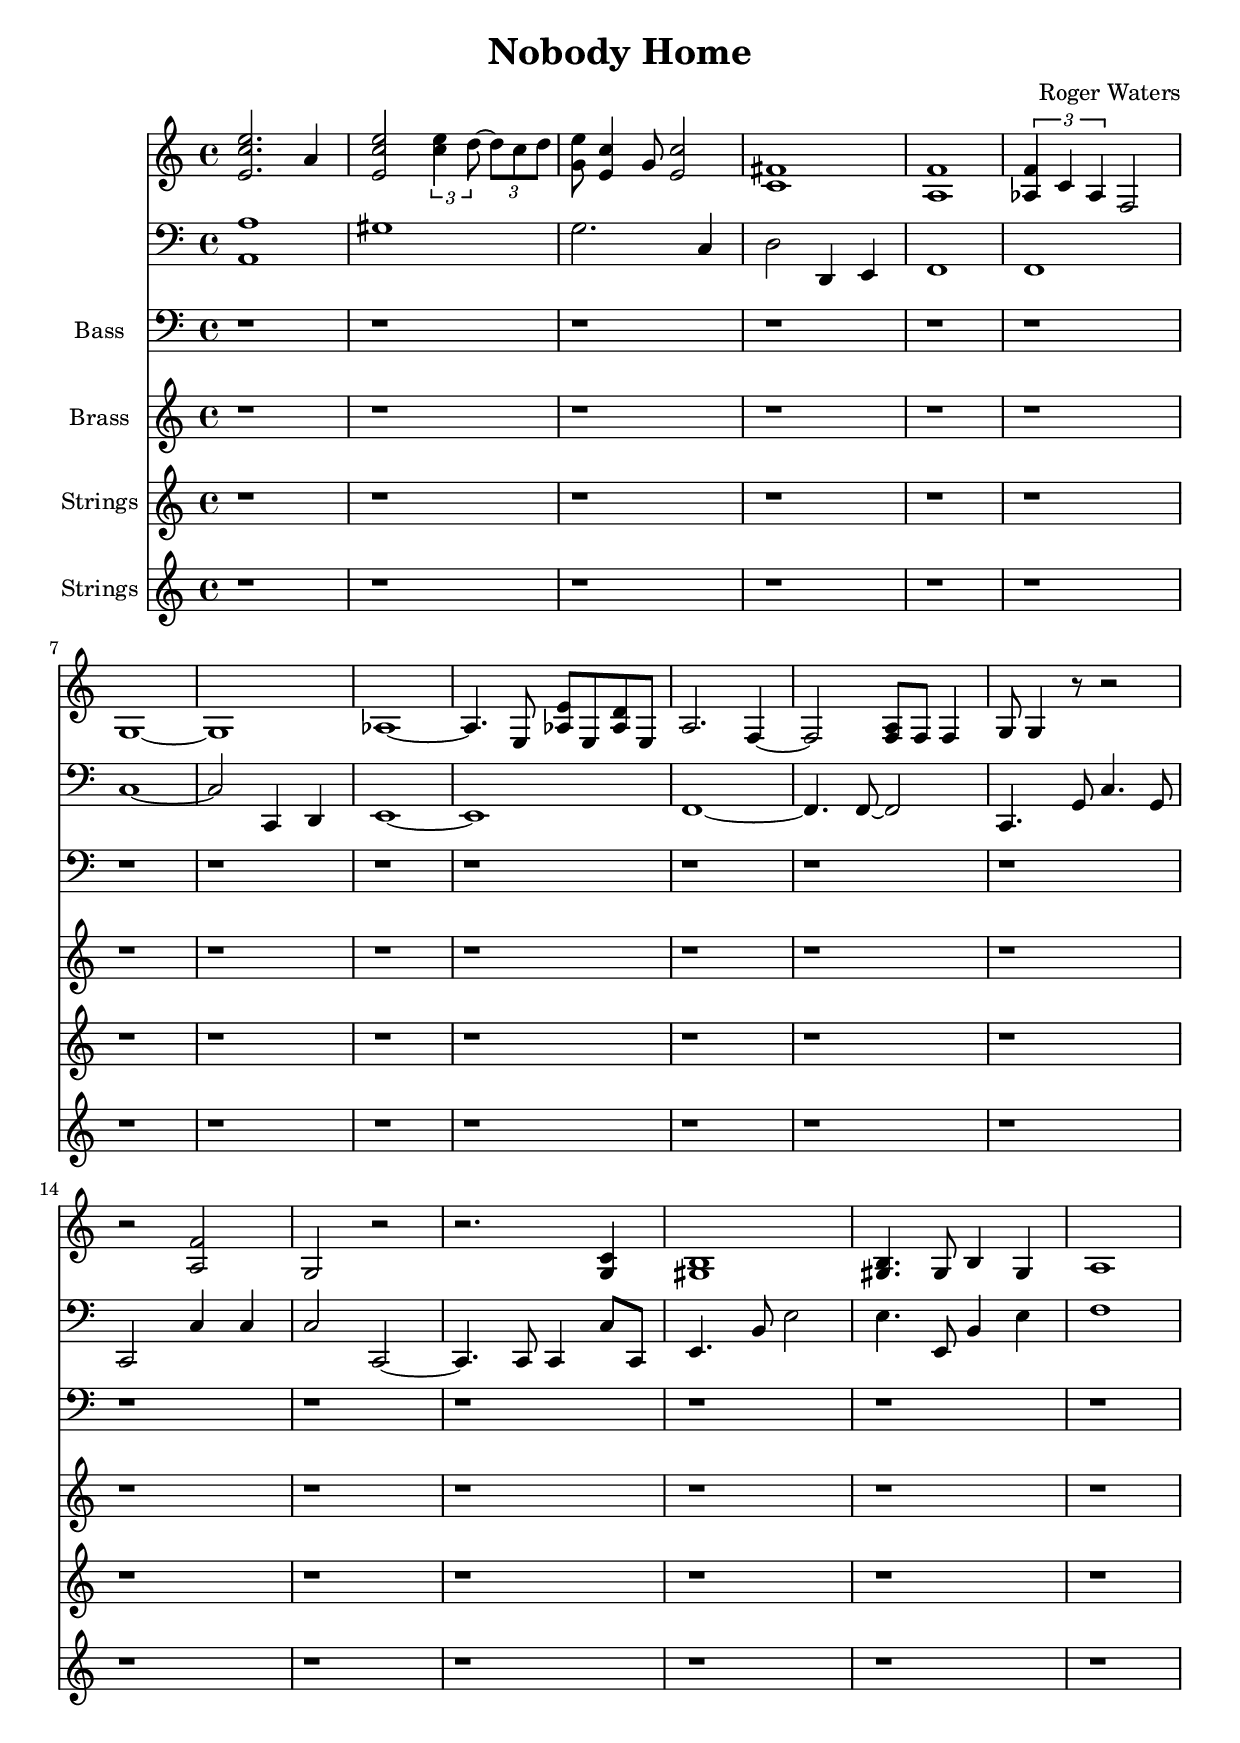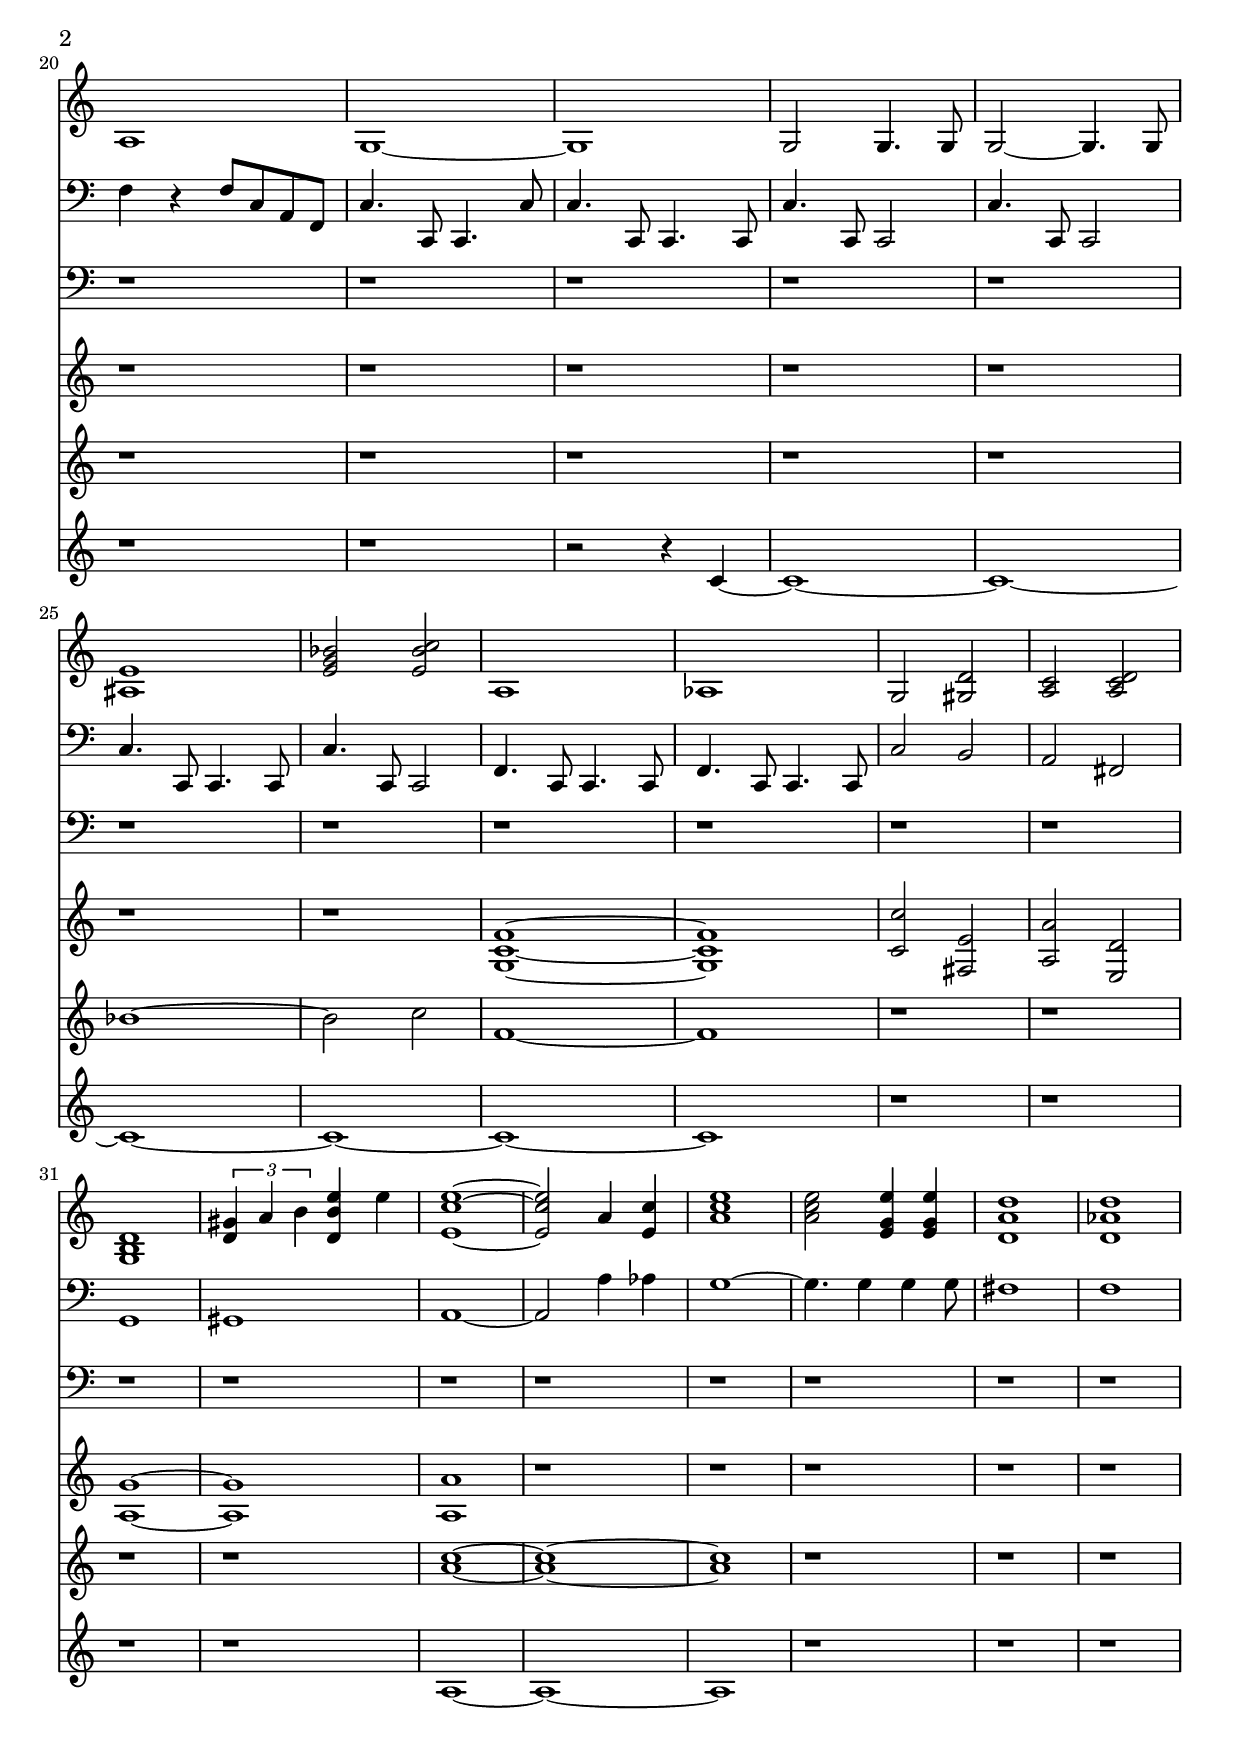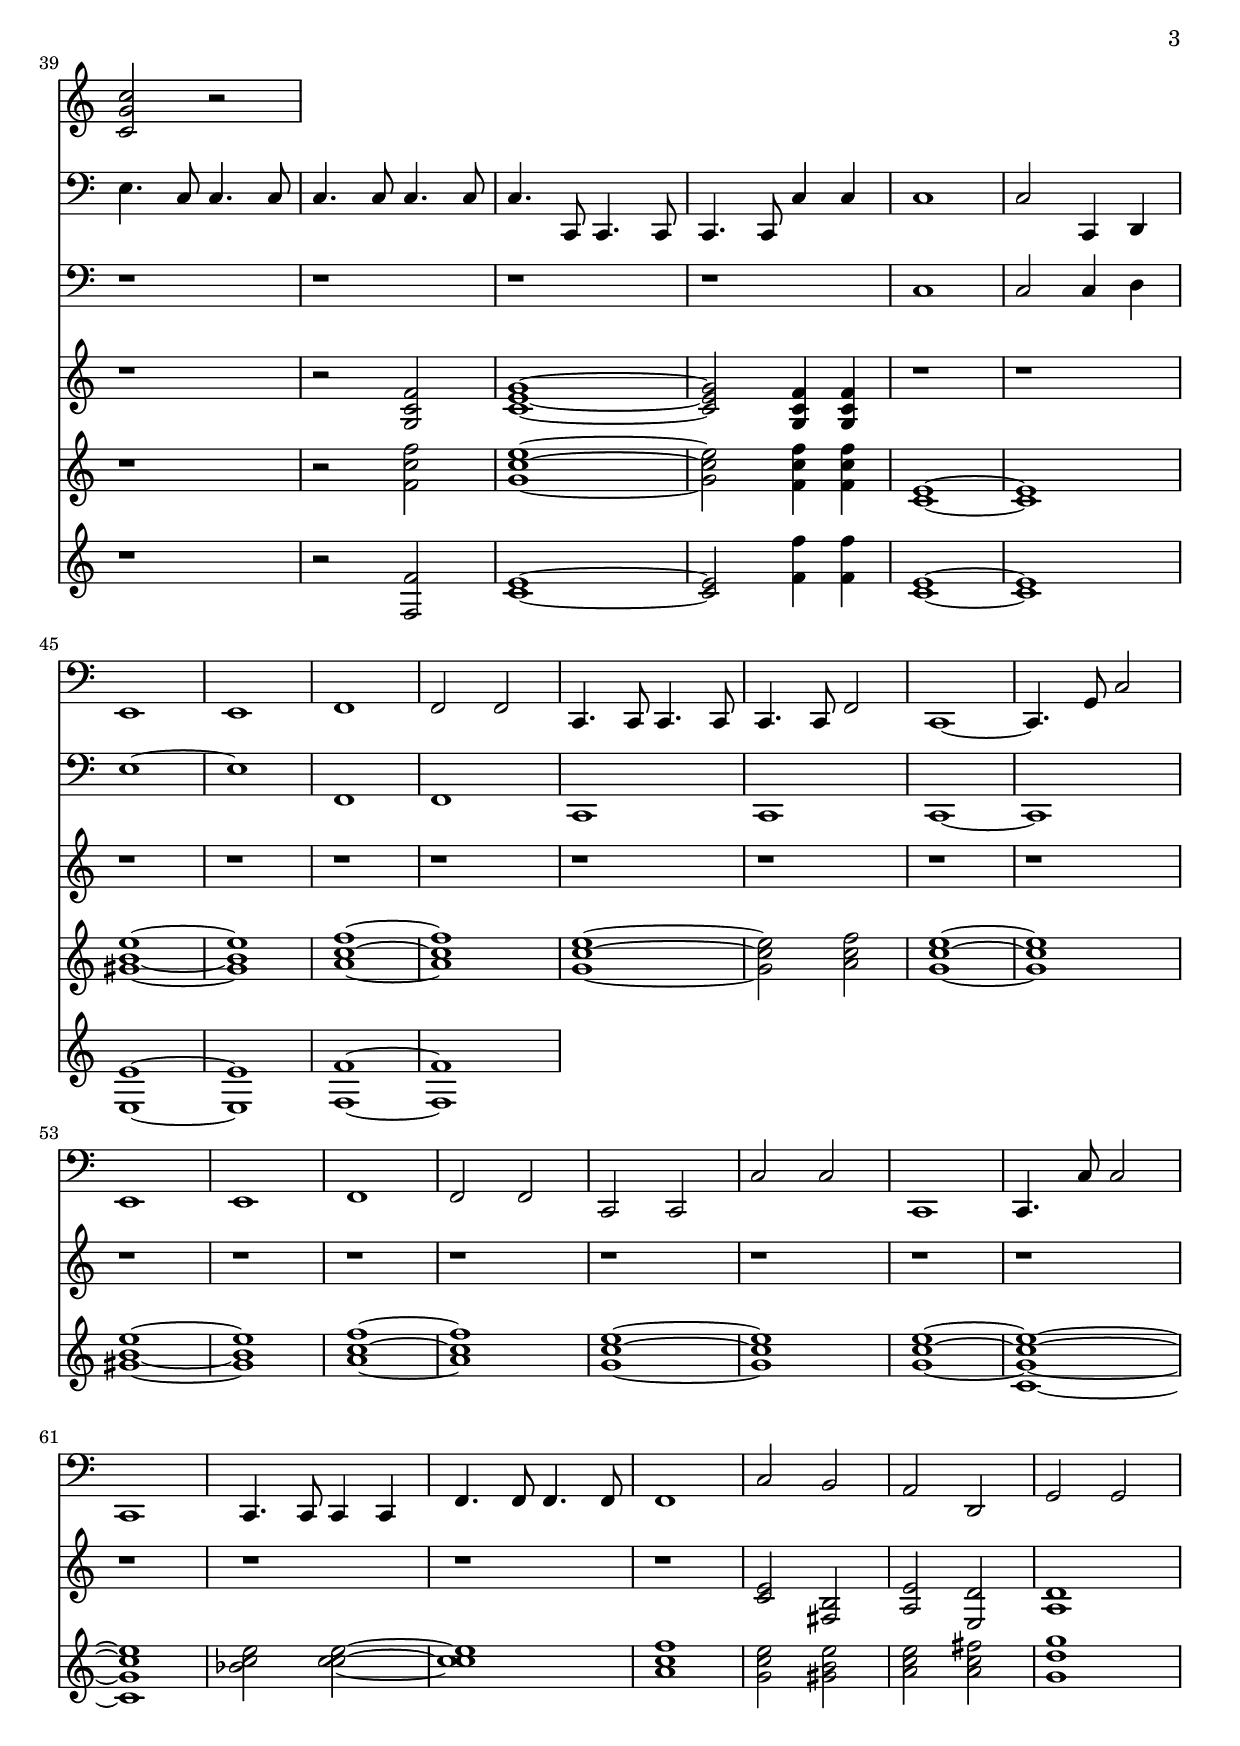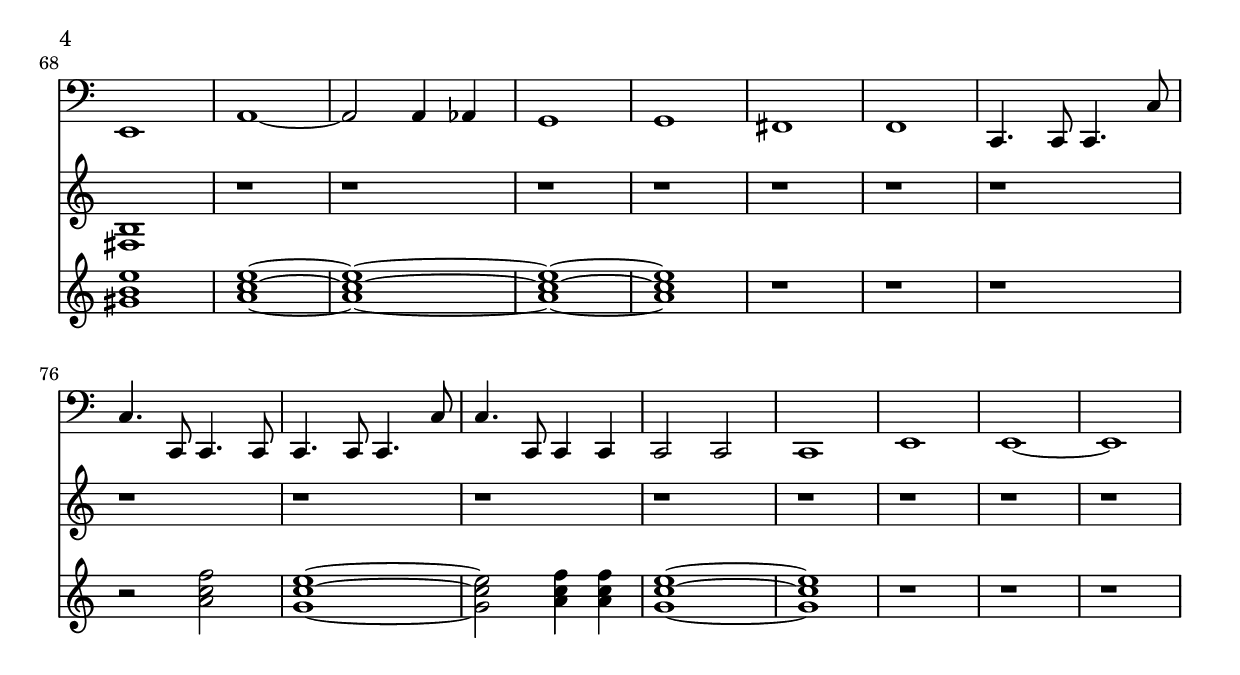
% 
% 
%
\version "2.19.15"
\include "english.ly"
\include "articulate.ly"
\header {
  title = "Nobody Home"
  subtitle = ""
  arranger = ""
  composer = "Roger Waters"
}

piano_right_hand = {
  <e' c e,>2. a,4 |
  <e' c e,>2 \tuplet 3/2 { <e c>4 d8~ } \tuplet 3/2 {d8 c d} |
  <e g,>8 <c e,>4 g8 <c e,>2 |
  <fs, c>1 |
  <f a,>1 |
  \tuplet 3/2 { <f af,>4 c4 af4 } f2 |
  g1 ~ |
  g1 |
  af1 ~ |
  af4. e8 <e' af,>8 e,8 <d' af>8 e,8 |
  a2.  f4 ~ |
  f2 <a f>8 f8 f4 |
  g8 g4 r8 r2 |
  r2 <a f'>2 |
  g2 r2 |
  r2. <g c>4 |
  <gs b>1 |
  <gs b>4. gs8 b4 gs4 |
  a1 |
  a1 |
  g1 ~ |
  g1 |
  g2 g4. g8 |
  g2 ~ g4. g8 |
  <as e'>1 |
  <e' g bf>2 <e bf' c>2 |
  a,1 |
  af 1 |
  g2 <gs d'>2 |
  <a c>2 <a c d>2 |
  <g b d>1 |
  \tuplet 3/2 { <d' gs>4 a'4 b4 } <d, b' e>4 e'4 |
  <e, c' e>1 ~ |
  <e c' e>2 a4 <e c'>4 |
  <a c e>1 |
  <a c e>2 <e g e'>4 <e g e'>4 |
  <d a' d>1 |
  <d af' d>1 |
  <c g' c>2 r2 |
}

piano_left_hand = {
  <a a,>1 |
  gs |
  g2. c,4 |
  d2 d,4 e4 |
  f1 |
  f1 | 
  c'1 ~ |
  c2 c,4 d4 |
  e1 ~ |
  e1 |
  f1 ~ |
  f4. f8 ~ f2 |
  c4. g'8 c4. g8 |
  c,2 c'4 c4 |
  c2 c,2 ~ |
  c4. c8 c4 c'8 c,8 |
  e4. b'8 e2 | 
  e4. e,8 b'4 e4 |
  f1 |
  f4 r4 f8 c8 a8 f8 | 
  c'4. c,8 c4. c'8 |
  c4. c,8 c4. c8 |
  c'4. c,8 c2 |
  c'4. c,8 c2 |
  c'4. c,8 c4. c8 |
  c'4. c,8 c2 |
  f4. c8 c4. c8 |  
  f4. c8 c4. c8 |  
  c'2 b2 |
  a2 fs2 |
  g1 | 
  gs1 |
  a1 ~ |
  a2 a'4 af4 |
  g1 ~ |
  g4. g4 g4 g8 |
  fs1 |
  f1 |
  e4. c8 c4. c8 |
  c4. c8 c4. c8 |
  c4. c,8 c4. c8 |
  c4. c8 c'4 c4 |
  c1 |
  c2 c,4 d4 |
  e1 |
  e1 |
  f1 |
  f2 f2 |
  c4. c8 c4. c8 |
  c4. c8 f2 | 
  c1  ~ |
  c4. g'8 c2 |
  e,1 |
  e1 | 
  f1 | 
  f2 f2 |
  c2 c2 |
  c'2 c2 |
  c,1  
  c4. c'8 c2 |
  c,1 |
  c4. c8 c4 c4 |
  f4. f8 f4. f8 |
  f1 |
  c'2 b2 |
  a2 d,2 |
  g2 g2 |
  e1 |
  a1 ~ |
  a2 a4 af4 | 
  g1 | 
  g1 | 
  fs1 |
  f1 |
  c4. c8 c4. c'8 |
  c4. c,8 c4. c8 |
  c4. c8 c4. c'8 |
  c4. c,8 c4 c4 |
  c2 c2 |
  c1 |
  e1 |
  e1 ~ |
  e1 |
}

bass_section = {
  r1 | r1 | r1 | r1 | r1 | r1 |
  r1 | r1 | r1 | r1 | r1 | r1 |
  r1 | r1 | r1 | r1 | r1 | r1 |
  r1 | r1 | r1 | r1 | r1 | r1 |
  r1 | r1 | r1 | r1 | r1 | r1 |
  r1 | r1 | r1 | r1 | r1 | r1 |
  r1 | r1 | r1 | r1 | r1 | r1 |
  c,1 | c2 c4 d4 | e1 ~ | e1 |
  f,1 | f1 | c1 | c1 | c1 ~ c1 |
 
}

brass_section = {
  r1 | r1 | r1 | r1 | r1 | r1 |
  r1 | r1 | r1 | r1 | r1 | r1 |
  r1 | r1 | r1 | r1 | r1 | r1 |
  r1 | r1 | r1 | r1 | r1 | r1 |
  r1 | r1 | <g c f>1 ~ |
  <g c f>1 |
  <c c'>2 <fs, e'>2 |
  <a a'>2 <e d'>2 |
  <a g'>1 ~ |
  <a g'>1 |
  <a a'>1 |
  r1 | r1 | r1 |
  r1 | r1 | r1 |
  r2 <g c f>2 |
  <c e g>1 ~ |
  <c e g>2 <g c f>4 <g c f>4 |
   r1 | r1 | r1 |
  r1 | r1 | r1 |
   r1 | r1 | r1 |
  r1 | r1 | r1 |
  r1 | r1 | r1 |
  r1 | r1 | r1 |
  r1 | r1 | r1 |
  r1 |
  <c e>2 <fs, b>2 |
  <a e'>2 <e d'>2 |
  <a d>1 |
  <fs b>1 |
  r1 | r1 | r1 |
  r1 | r1 | r1 |
  r1 | r1 | r1 |
  r1 | r1 | r1 |
  r1 | r1 | r1 |
}

string_section = {
   r1 | r1 | r1 | r1 | r1 | r1 |
  r1 | r1 | r1 | r1 | r1 | r1 |
  r1 | r1 | r1 | r1 | r1 | r1 |
  r1 | r1 | r1 | r1 | r1 | r1 |
  bf'1 ~ |
  bf2 c2 |
  f,1 ~ |
  f1 |
  r1 | r1 | r1 | r1 |
  <c' a>1 ~ |
  <c a>1 ~ |
  <c a>1 |
  r1 | r1 | r1 | r1 |
  r2 <f c f,>2 |
  <g, c e>1 ~ |
  <g c e>2 <f' c f,>4 <f c f,>4 |
  <c, e>1 ~ |
  <c e>1 |
  <gs' b e>1 ~ |
  <gs b e>1 |
  <a c f>1 ~ |
  <a c f>1 |
  <g c e>1 ~ |
  <g c e>2 <a c f>2 |
  <g c e>1 ~ |
  <g c e>1 |
  <gs b e>1 ~ |
  <gs b e> |
  <a c f>1 ~ |
  <a c f>1 |
  <g c e>1 ~ |
  <g c e>1 |
  <g c e>1 ~ |
  <c, g' c e>1 ~ |
  <c g' c e>1 |
  <bf' c e>2 <c c e>2 ~ |
  <c c e>1 |
  <a c f>1 |
  <g c e>2 <gs b e>2 |
  <a c e>2 <a c fs>2 |
  <g d' g>1 |
  <gs b e>1 |
  <a c e>1 ~ |
  <a c e>1 ~ |
  <a c e>1 ~ |
  <a c e>1 | 
  r1 | r1 | r1 |
  r2 <a c f>2 |
  <g c e>1 ~ |
  <g c e>2 <a c f>4 <a c f>4 |
  <g c e>1 ~ |
  <g c e> 1 |
  r1 | r1 | r1 
}

strings_alt = {
   r1 | r1 | r1 | r1 | r1 | r1 |
  r1 | r1 | r1 | r1 | r1 | r1 |
  r1 | r1 | r1 | r1 | r1 | r1 |
  r1 | r1 | r1 | r2 r4 c4 ~ |
  c1 ~ |
  c1 ~ |
  c1 ~ |
  c1 ~ |
  c1 ~ |
  c1  |
  r1 | r1 | r1 | r1 |
  a1 ~ |
  a1 ~ |
  a1 | 
  r1 | r1 | r1 | r1 |
  r2 <f f'>2 |
  <c' e>1 ~ |
  <c e>2 <f f'>4 <f f'>4 |
  <c e>1 ~ | 
  <c e>1 |
  <e, e'>1 ~ |
  <e e'>1 |
  <f f'>1 ~ |
  <f f'>1 |
}

\score {
<<
  \new Staff = "up" { 
    \key c \major
    \time 4/4 
       \set Staff.midiInstrument = #"bright acoustic"
     \set Staff.midiMinimumVolume = #0.2
     \set Staff.midiMaximumVolume = #0.81
    \relative c' {
       \piano_right_hand
    }
  }
   \new Staff = "bottom" { 
    \clef bass
     \set Staff.midiMinimumVolume = #0.2
     \set Staff.midiMaximumVolume = #0.62
     \relative c' {
         \piano_left_hand
     }
   }
   \new Staff {
       \clef bass
      \key c \major
      \set Staff.instrumentName = \markup {"Bass" }
      \set Staff.midiInstrument = #"electric bass (finger)"
      \set Staff.midiMinimumVolume = #0.2
      \set Staff.midiMaximumVolume = #0.62
      \new Voice \relative c' {
          \bass_section
      }
  }
   \new Staff {
      \key c \major
      \set Staff.instrumentName = \markup {"Brass" }
      \set Staff.midiInstrument = #"brass section"
      \set Staff.midiMinimumVolume = #0.2
      \set Staff.midiMaximumVolume = #0.43
      \new Voice \relative c' {
          \brass_section
      }
  }
  \new Staff {
      \key c \major
      \set Staff.instrumentName = \markup {"Strings" }
      \set Staff.midiInstrument = #"string ensemble 1"
      \set Staff.midiMinimumVolume = #0.2
      \set Staff.midiMaximumVolume = #0.56
      \new Voice \relative c' {
          \string_section
      }
     }
     
     \new Staff {
      \key c \major
      \set Staff.instrumentName = \markup {"Strings" }
      \set Staff.midiInstrument = #"string ensemble 2"
      \set Staff.midiMinimumVolume = #0.2
      \set Staff.midiMaximumVolume = #0.56
      \new Voice \relative c' {
          \strings_alt
      }
     }
>>
 \layout { }
  \midi {
    \tempo 4 = 106
  }
} 


